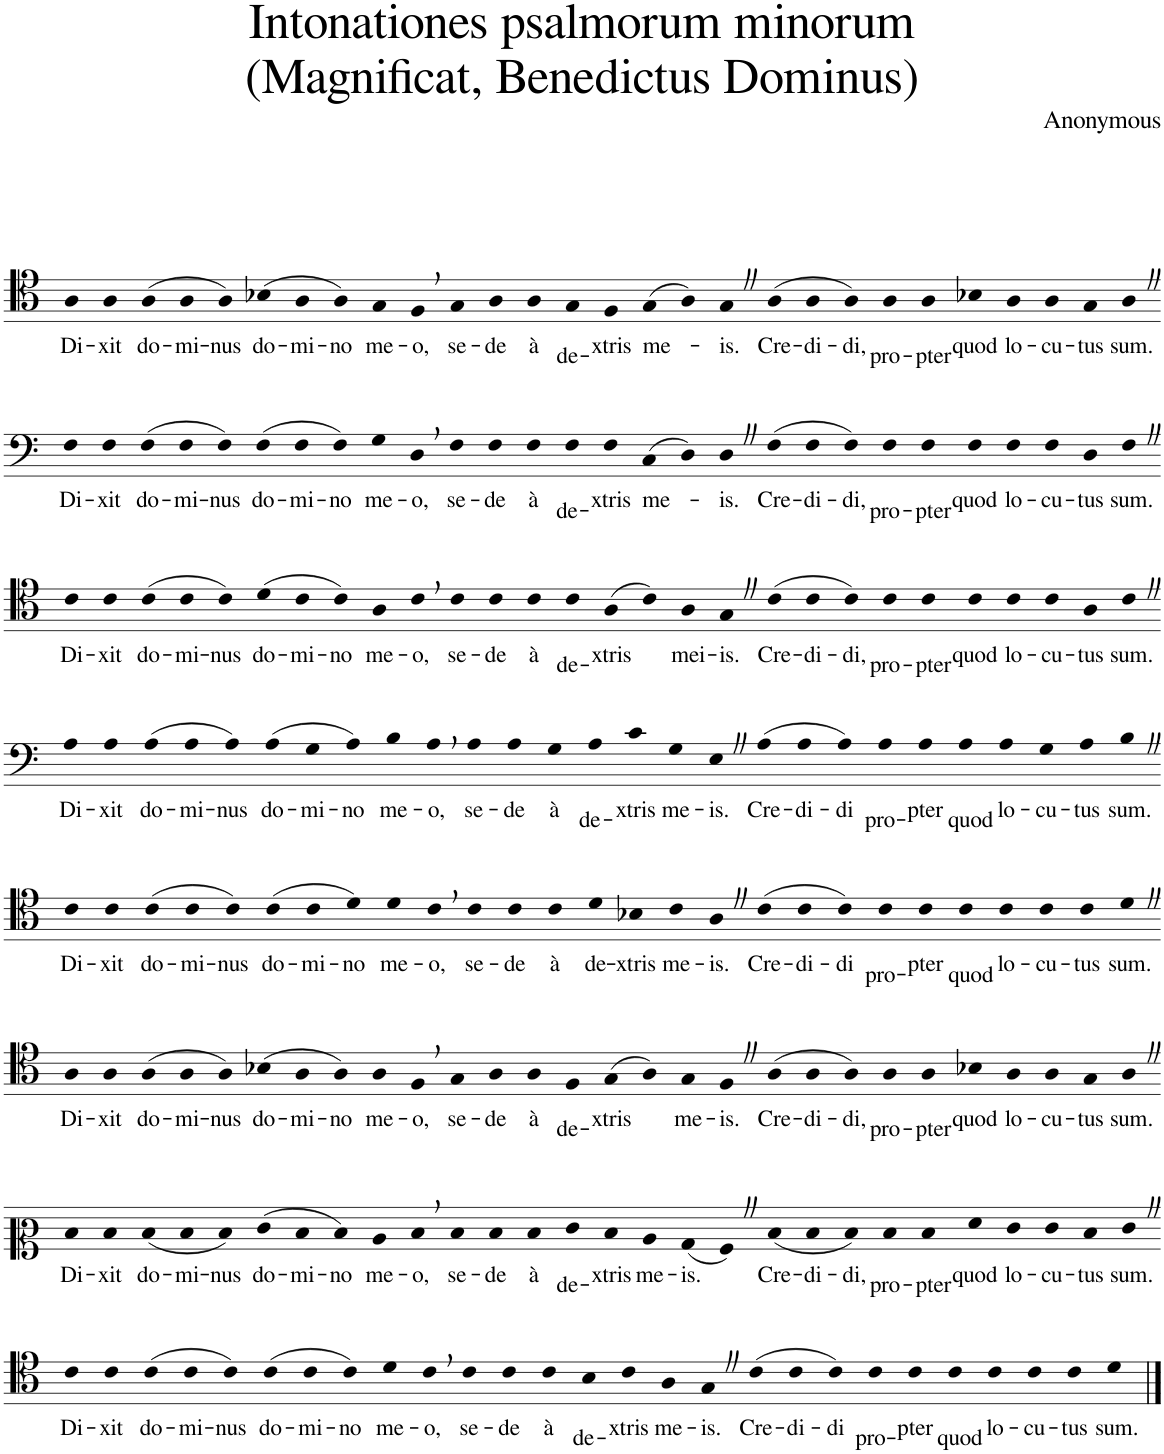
**kern	**text
*part1	*part1
*staff1	*staff1
*I"Piano	*
*I'Pno.	*
*clefC4	*
*k[]	*
*M63/4	*
=1	=1
!	!LO:LY:b
4A	Di-
!	!LO:LY:b
4A	-xit
!	!LO:LY:b
(4A	do-
!	!LO:LY:b
4A	-mi-
!	!LO:LY:b
4A)	-nus
!	!LO:LY:b
(4B-X	do-
!	!LO:LY:b
4A	-mi-
!	!LO:LY:b
4A)	-no
!	!LO:LY:b
4G	me-
!	!LO:LY:b
4F,	-o,
!	!LO:LY:b
4G	se-
!	!LO:LY:b
4A	-de
!	!LO:LY:b
4A	à
!	!LO:LY:b
4G	de-
!	!LO:LY:b
4F	-xtris
!	!LO:LY:b
(4G	me-
4A)	.
!	!LO:LY:b
4GZ	-is.
!	!LO:LY:b
(4A	Cre-
!	!LO:LY:b
4A	-di-
!	!LO:LY:b
4A)	-di,
!	!LO:LY:b
4A	pro-
!	!LO:LY:b
4A	-pter
!	!LO:LY:b
4B-X	quod
!	!LO:LY:b
4A	lo-
!	!LO:LY:b
4A	-cu-
!	!LO:LY:b
4G	-tus
!	!LO:LY:b
4AZ	sum.
!!LO:LB:g=z
=2-	=2-
*clefF4	*
!	!LO:LY:b
4F	Di-
!	!LO:LY:b
4F	-xit
!	!LO:LY:b
(4F	do-
!	!LO:LY:b
4F	-mi-
!	!LO:LY:b
4F)	-nus
!	!LO:LY:b
(4F	do-
!	!LO:LY:b
4F	-mi-
!	!LO:LY:b
4F)	-no
!	!LO:LY:b
4G	me-
!	!LO:LY:b
4D,	-o,
!	!LO:LY:b
4F	se-
!	!LO:LY:b
4F	-de
!	!LO:LY:b
4F	à
!	!LO:LY:b
4F	de-
!	!LO:LY:b
4F	-xtris
!	!LO:LY:b
(4C	me-
4D)	.
!	!LO:LY:b
4DZ	-is.
!	!LO:LY:b
(4F	Cre-
!	!LO:LY:b
4F	-di-
!	!LO:LY:b
4F)	-di,
!	!LO:LY:b
4F	pro-
!	!LO:LY:b
4F	-pter
!	!LO:LY:b
4F	quod
!	!LO:LY:b
4F	lo-
!	!LO:LY:b
4F	-cu-
!	!LO:LY:b
4D	-tus
!	!LO:LY:b
4FZ	sum.
!!LO:LB:g=z
=3-	=3-
*clefC4	*
!	!LO:LY:b
4c	Di-
!	!LO:LY:b
4c	-xit
!	!LO:LY:b
(4c	do-
!	!LO:LY:b
4c	-mi-
!	!LO:LY:b
4c)	-nus
!	!LO:LY:b
(4d	do-
!	!LO:LY:b
4c	-mi-
!	!LO:LY:b
4c)	-no
!	!LO:LY:b
4A	me-
!	!LO:LY:b
4c,	-o,
!	!LO:LY:b
4c	se-
!	!LO:LY:b
4c	-de
!	!LO:LY:b
4c	à
!	!LO:LY:b
4c	de-
!	!LO:LY:b
(4A	-xtris
4c)	.
!	!LO:LY:b
4A	mei-
!	!LO:LY:b
4GZ	-is.
!	!LO:LY:b
(4c	Cre-
!	!LO:LY:b
4c	-di-
!	!LO:LY:b
4c)	-di,
!	!LO:LY:b
4c	pro-
!	!LO:LY:b
4c	-pter
!	!LO:LY:b
4c	quod
!	!LO:LY:b
4c	lo-
!	!LO:LY:b
4c	-cu-
!	!LO:LY:b
4A	-tus
!	!LO:LY:b
4cZ	sum.
!!LO:LB:g=z
=4-	=4-
*clefF4	*
!	!LO:LY:b
4A	Di-
!	!LO:LY:b
4A	-xit
!	!LO:LY:b
(4A	do-
!	!LO:LY:b
4A	-mi-
!	!LO:LY:b
4A)	-nus
!	!LO:LY:b
(4A	do-
!	!LO:LY:b
4G	-mi-
!	!LO:LY:b
4A)	-no
!	!LO:LY:b
4B	me-
!	!LO:LY:b
4A,	-o,
!	!LO:LY:b
4A	se-
!	!LO:LY:b
4A	-de
!	!LO:LY:b
4G	à
!	!LO:LY:b
4A	de-
!	!LO:LY:b
4c	-xtris
!	!LO:LY:b
4G	me-
!	!LO:LY:b
4EZ	-is.
!	!LO:LY:b
(4A	Cre-
!	!LO:LY:b
4A	-di-
!	!LO:LY:b
4A)	-di
!	!LO:LY:b
4A	pro-
!	!LO:LY:b
4A	-pter
!	!LO:LY:b
4A	quod
!	!LO:LY:b
4A	lo-
!	!LO:LY:b
4G	-cu-
!	!LO:LY:b
4A	-tus
!	!LO:LY:b
4B	sum.
!!LO:LB:g=z
=5-	=5-
*clefC4	*
!	!LO:LY:b
4c	Di-
!	!LO:LY:b
4c	-xit
!	!LO:LY:b
(4c	do-
!	!LO:LY:b
4c	-mi-
!	!LO:LY:b
4c)	-nus
!	!LO:LY:b
(4c	do-
!	!LO:LY:b
4c	-mi-
!	!LO:LY:b
4d)	-no
!	!LO:LY:b
4d	me-
!	!LO:LY:b
4c,	-o,
!	!LO:LY:b
4c	se-
!	!LO:LY:b
4c	-de
!	!LO:LY:b
4c	à
!	!LO:LY:b
4d	de-
!	!LO:LY:b
4B-X	-xtris
!	!LO:LY:b
4c	me-
!	!LO:LY:b
4AZ	-is.
!	!LO:LY:b
(4c	Cre-
!	!LO:LY:b
4c	-di-
!	!LO:LY:b
4c)	-di
!	!LO:LY:b
4c	pro-
!	!LO:LY:b
4c	-pter
!	!LO:LY:b
4c	quod
!	!LO:LY:b
4c	lo-
!	!LO:LY:b
4c	-cu-
!	!LO:LY:b
4c	-tus
!	!LO:LY:b
4d	sum.
!!LO:LB:g=z
=6-	=6-
!	!LO:LY:b
4A	Di-
!	!LO:LY:b
4A	-xit
!	!LO:LY:b
(4A	do-
!	!LO:LY:b
4A	-mi-
!	!LO:LY:b
4A)	-nus
!	!LO:LY:b
(4B-X	do-
!	!LO:LY:b
4A	-mi-
!	!LO:LY:b
4A)	-no
!	!LO:LY:b
4A	me-
!	!LO:LY:b
4F,	-o,
!	!LO:LY:b
4G	se-
!	!LO:LY:b
4A	-de
!	!LO:LY:b
4A	à
!	!LO:LY:b
4F	de-
!	!LO:LY:b
(4G	-xtris
4A)	.
!	!LO:LY:b
4G	me-
!	!LO:LY:b
4FZ	-is.
!	!LO:LY:b
(4A	Cre-
!	!LO:LY:b
4A	-di-
!	!LO:LY:b
4A)	-di,
!	!LO:LY:b
4A	pro-
!	!LO:LY:b
4A	-pter
!	!LO:LY:b
4B-X	quod
!	!LO:LY:b
4A	lo-
!	!LO:LY:b
4A	-cu-
!	!LO:LY:b
4G	-tus
!	!LO:LY:b
4AZ	sum.
!!LO:LB:g=z
=7-	=7-
*clefC2	*
!	!LO:LY:b
4d	Di-
!	!LO:LY:b
4d	-xit
!	!LO:LY:b
(4d	do-
!	!LO:LY:b
4d	-mi-
!	!LO:LY:b
4d)	-nus
!	!LO:LY:b
(4e	do-
!	!LO:LY:b
4d	-mi-
!	!LO:LY:b
4d)	-no
!	!LO:LY:b
4c	me-
!	!LO:LY:b
4d,	-o,
!	!LO:LY:b
4d	se-
!	!LO:LY:b
4d	-de
!	!LO:LY:b
4d	à
!	!LO:LY:b
4e	de-
!	!LO:LY:b
4d	-xtris
!	!LO:LY:b
4c	me-
!	!LO:LY:b
(4B	-is.
4AZ)	.
!	!LO:LY:b
(4d	Cre-
!	!LO:LY:b
4d	-di-
!	!LO:LY:b
4d)	-di,
!	!LO:LY:b
4d	pro-
!	!LO:LY:b
4d	-pter
!	!LO:LY:b
4f	quod
!	!LO:LY:b
4e	lo-
!	!LO:LY:b
4e	-cu-
!	!LO:LY:b
4d	-tus
!	!LO:LY:b
4eZ	sum.
!!LO:LB:g=z
=8-	=8-
*clefC4	*
!	!LO:LY:b
4c	Di-
!	!LO:LY:b
4c	-xit
!	!LO:LY:b
(4c	do-
!	!LO:LY:b
4c	-mi-
!	!LO:LY:b
4c)	-nus
!	!LO:LY:b
(4c	do-
!	!LO:LY:b
4c	-mi-
!	!LO:LY:b
4c)	-no
!	!LO:LY:b
4d	me-
!	!LO:LY:b
4c,	-o,
!	!LO:LY:b
4c	se-
!	!LO:LY:b
4c	-de
!	!LO:LY:b
4c	à
!	!LO:LY:b
4B	de-
!	!LO:LY:b
4c	-xtris
!	!LO:LY:b
4A	me-
!	!LO:LY:b
4GZ	-is.
!	!LO:LY:b
(4c	Cre-
!	!LO:LY:b
4c	-di-
!	!LO:LY:b
4c)	-di
!	!LO:LY:b
4c	pro-
!	!LO:LY:b
4c	-pter
!	!LO:LY:b
4c	quod
!	!LO:LY:b
4c	lo-
!	!LO:LY:b
4c	-cu-
!	!LO:LY:b
4c	-tus
!	!LO:LY:b
4d	sum.
==	==
*-	*-
